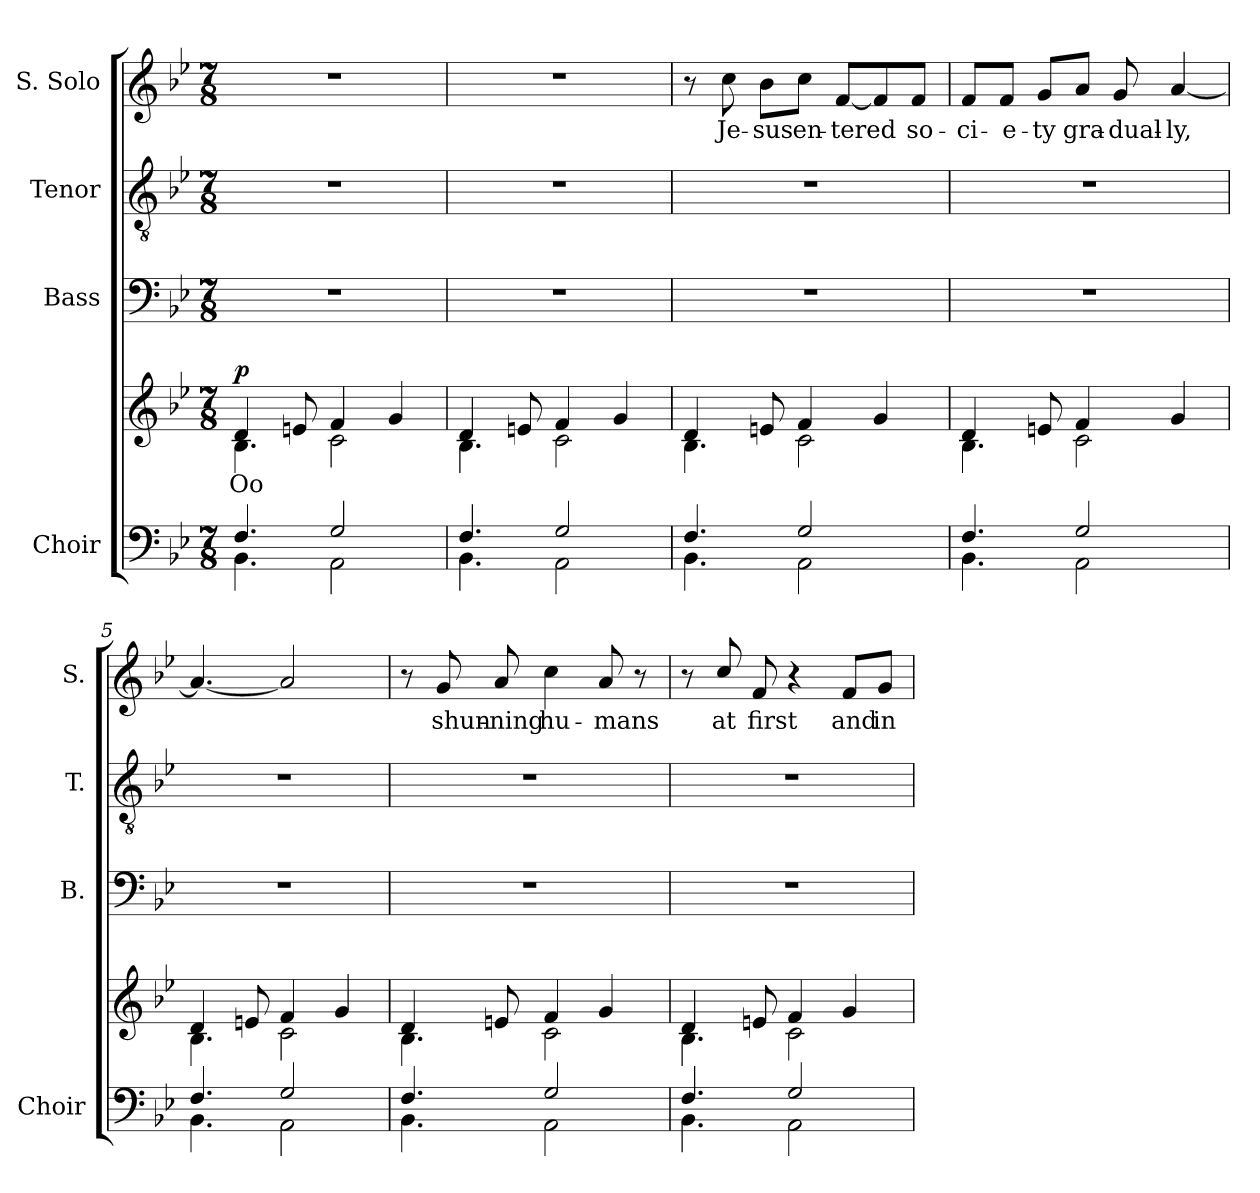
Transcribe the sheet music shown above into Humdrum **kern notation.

**kern	**kern	**text	**dynam	**kern	**kern	**kern	**text
*part4	*part4	*part4	*part4	*part3	*part2	*part1	*part1
*staff5	*staff4	*staff4	*staff4/5	*staff3	*staff2	*staff1	*staff1
*I"Choir	*	*	*	*I"Bass	*I"Tenor	*I"S. Solo	*
*I'Choir	*	*	*	*I'B.	*I'T.	*I'S.	*
!!LO:PB:g=z
*clefF4	*clefG2	*	*	*clefF4	*clefGv2	*clefG2	*
*	*	*	*	*	*ITrd7c12	*	*
*k[b-e-]	*k[b-e-]	*	*	*k[b-e-]	*k[b-e-]	*k[b-e-]	*
*B-:	*B-:	*	*	*B-:	*B-:	*B-:	*
*M7/8	*M7/8	*	*	*M7/8	*M7/8	*M7/8	*
*MM60	*MM60	*	*	*MM60	*MM60	*MM60	*
=1	=1	=1	=1	=1	=1	=1	=1
*^	*^	*	*	*	*	*	*
!	!	!	!	!LO:LY:b:color=#000000	!	!LO:N:vis=1	!LO:N:vis=1	!LO:N:vis=1	!
4.Fi/	4.BB-i\	4di/	4.B-i\	Oo	p	2..r	2..r	2..r	.
.	.	8eni/	.	.	.	.	.	.	.
2Gi/	2AAi\	4fi/	2ci\	.	.	.	.	.	.
.	.	4gi/	.	.	.	.	.	.	.
=2	=2	=2	=2	=2	=2	=2	=2	=2	=2
!	!	!	!	!	!	!LO:N:vis=1	!LO:N:vis=1	!LO:N:vis=1	!
4.Fi/	4.BB-i\	4di/	4.B-i\	.	.	2..r	2..r	2..r	.
.	.	8eni/	.	.	.	.	.	.	.
2Gi/	2AAi\	4fi/	2ci\	.	.	.	.	.	.
.	.	4gi/	.	.	.	.	.	.	.
=3	=3	=3	=3	=3	=3	=3	=3	=3	=3
!	!	!	!	!	!	!LO:N:vis=1	!LO:N:vis=1	!	!
4.Fi/	4.BB-i\	4di/	4.B-i\	.	.	2..r	2..r	8r	.
!	!	!	!	!	!	!	!	!	!LO:LY:b:color=#000000
.	.	.	.	.	.	.	.	8cci\	Je-
!	!	!	!	!	!	!	!	!	!LO:LY:b:color=#000000
.	.	8eni/	.	.	.	.	.	8b-i\L	-sus
!	!	!	!	!	!	!	!	!	!LO:LY:b:color=#000000
2Gi/	2AAi\	4fi/	2ci\	.	.	.	.	8cci\J	en-
!	!	!	!	!	!	!	!	!	!LO:LY:b:color=#000000
.	.	.	.	.	.	.	.	[8fi/L	-tered
.	.	4gi/	.	.	.	.	.	8fi/]	.
!	!	!	!	!	!	!	!	!	!LO:LY:b:color=#000000
.	.	.	.	.	.	.	.	8fi/J	so-
=4	=4	=4	=4	=4	=4	=4	=4	=4	=4
!	!	!	!	!	!	!LO:N:vis=1	!LO:N:vis=1	!	!
!	!	!	!	!	!	!	!	!	!LO:LY:b:color=#000000
4.Fi/	4.BB-i\	4di/	4.B-i\	.	.	2..r	2..r	8fi/L	-ci-
!	!	!	!	!	!	!	!	!	!LO:LY:b:color=#000000
.	.	.	.	.	.	.	.	8fi/J	-e-
!	!	!	!	!	!	!	!	!	!LO:LY:b:color=#000000
.	.	8eni/	.	.	.	.	.	8gi/L	-ty
!	!	!	!	!	!	!	!	!	!LO:LY:b:color=#000000
2Gi/	2AAi\	4fi/	2ci\	.	.	.	.	8ai/J	gra-
!	!	!	!	!	!	!	!	!	!LO:LY:b:color=#000000
.	.	.	.	.	.	.	.	8gi/	-dual-
!	!	!	!	!	!	!	!	!	!LO:LY:b:color=#000000
.	.	4gi/	.	.	.	.	.	[4ai/	-ly,
!!LO:LB:g=z
=5	=5	=5	=5	=5	=5	=5	=5	=5	=5
!	!	!	!	!	!	!LO:N:vis=1	!LO:N:vis=1	!	!
4.Fi/	4.BB-i\	4di/	4.B-i\	.	.	2..r	2..r	4.ai/_	.
.	.	8eni/	.	.	.	.	.	.	.
2Gi/	2AAi\	4fi/	2ci\	.	.	.	.	2ai/]	.
.	.	4gi/	.	.	.	.	.	.	.
=6	=6	=6	=6	=6	=6	=6	=6	=6	=6
!	!	!	!	!	!	!LO:N:vis=1	!LO:N:vis=1	!	!
4.Fi/	4.BB-i\	4di/	4.B-i\	.	.	2..r	2..r	8r	.
!	!	!	!	!	!	!	!	!	!LO:LY:b:color=#000000
.	.	.	.	.	.	.	.	8gi/	shun-
!	!	!	!	!	!	!	!	!	!LO:LY:b:color=#000000
.	.	8eni/	.	.	.	.	.	8ai/	-ning
!	!	!	!	!	!	!	!	!	!LO:LY:b:color=#000000
2Gi/	2AAi\	4fi/	2ci\	.	.	.	.	4cci\	hu-
!	!	!	!	!	!	!	!	!	!LO:LY:b:color=#000000
.	.	4gi/	.	.	.	.	.	8ai/	-mans
.	.	.	.	.	.	.	.	8r	.
=7	=7	=7	=7	=7	=7	=7	=7	=7	=7
!	!	!	!	!	!	!LO:N:vis=1	!LO:N:vis=1	!	!
4.Fi/	4.BB-i\	4di/	4.B-i\	.	.	2..r	2..r	8r	.
!	!	!	!	!	!	!	!	!	!LO:LY:b:color=#000000
.	.	.	.	.	.	.	.	8cci/	at
!	!	!	!	!	!	!	!	!	!LO:LY:b:color=#000000
.	.	8eni/	.	.	.	.	.	8fi/	first
2Gi/	2AAi\	4fi/	2ci\	.	.	.	.	4r	.
!	!	!	!	!	!	!	!	!	!LO:LY:b:color=#000000
.	.	4gi/	.	.	.	.	.	8fi/L	and
!	!	!	!	!	!	!	!	!	!LO:LY:b:color=#000000
.	.	.	.	.	.	.	.	8gi/J	in-
*v	*v	*	*	*	*	*	*	*	*
*	*v	*v	*	*	*	*	*	*
=	=	=	=	=	=	=	=
*-	*-	*-	*-	*-	*-	*-	*-
